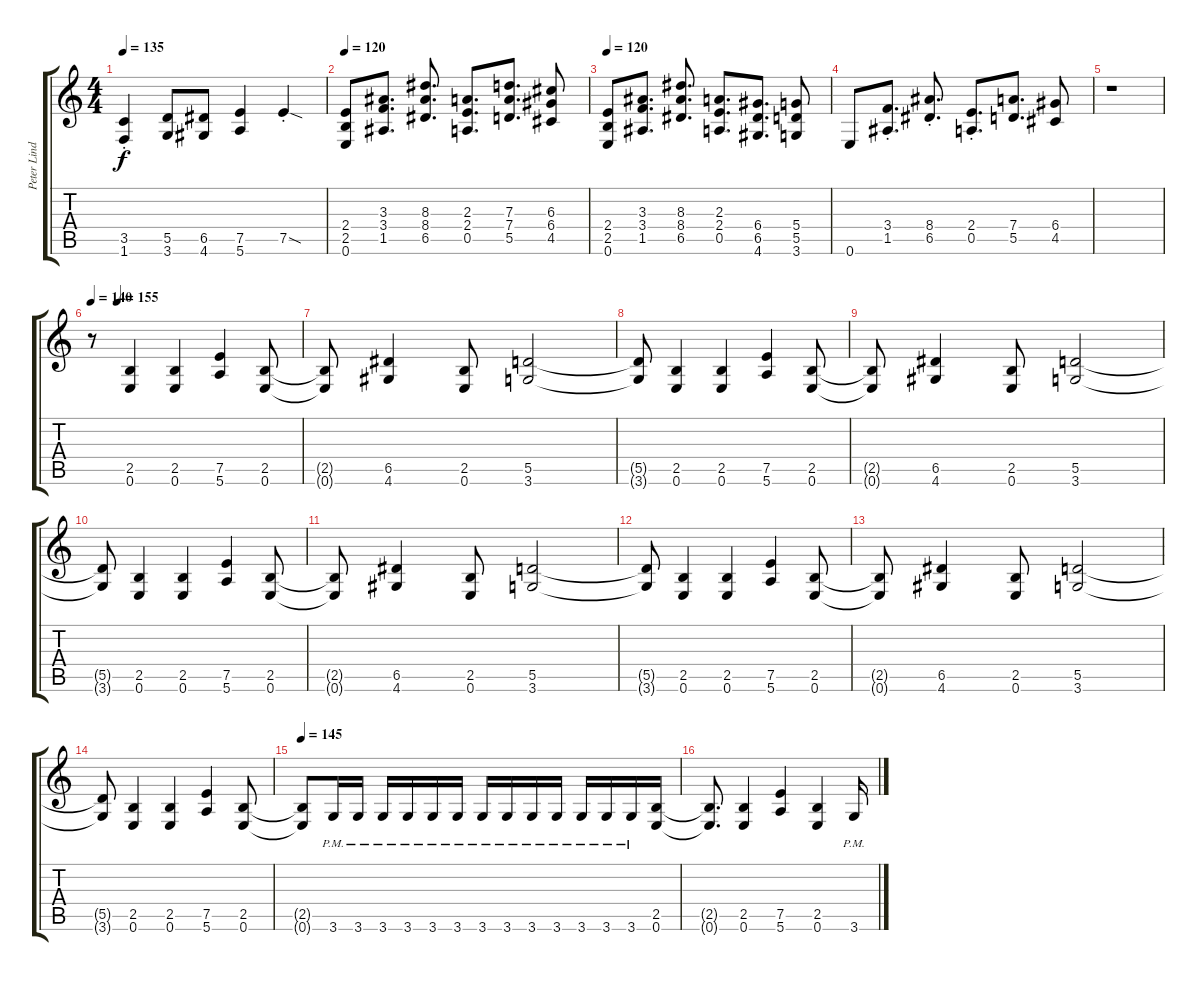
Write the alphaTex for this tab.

\track ("Peter Lindgren" "Peter Lind") {instrument distortionguitar}
\staff {score tabs}
\tuning (E4 B3 G3 D3 A2 E2) {hide}
\ts (4 4)
\tempo 135
\clef g2
\ks c
(3.5{st} 1.6{st}).4{dy f} (5.5 3.6).8 (6.5 4.6).8 (7.5 5.6).4 7.5{sod st}.4 |
\tempo 120
(2.4 2.5 0.6).8 (3.3 3.4 1.5).8{d} (8.3 8.4 6.5).8{d} (2.3 2.4 0.5).8{d} (7.3 7.4 5.5).8{d} (6.3 6.4 4.5).8 |
\tempo 120
(2.4 2.5 0.6).8 (3.3 3.4 1.5).8{d} (8.3 8.4 6.5).8{d} (2.3 2.4 0.5).8{d} (6.4 6.5 4.6).8{d} (5.4 5.5 3.6).8 |
0.6.8 (3.4{st} 1.5{st}).8{d} (8.4{st} 6.5{st}).8{d} (2.4{st} 0.5{st}).8{d} (7.4 5.5).8{d} (6.4 4.5).8 |
r.1 |
\tempo (155 0.125)
\tempo 140
r.8 (2.5 0.6).4 (2.5 0.6).4 (7.5 5.6).4 (2.5 0.6).8 |
(2.5{t} 0.6{t}).8 (6.5 4.6).4 (2.5 0.6).8 (5.5 3.6).2 |
(5.5{t} 3.6{t}).8 (2.5 0.6).4 (2.5 0.6).4 (7.5 5.6).4 (2.5 0.6).8 |
(2.5{t} 0.6{t}).8 (6.5 4.6).4 (2.5 0.6).8 (5.5 3.6).2 |
(5.5{t} 3.6{t}).8 (2.5 0.6).4 (2.5 0.6).4 (7.5 5.6).4 (2.5 0.6).8 |
(2.5{t} 0.6{t}).8 (6.5 4.6).4 (2.5 0.6).8 (5.5 3.6).2 |
(5.5{t} 3.6{t}).8 (2.5 0.6).4 (2.5 0.6).4 (7.5 5.6).4 (2.5 0.6).8 |
(2.5{t} 0.6{t}).8 (6.5 4.6).4 (2.5 0.6).8 (5.5 3.6).2 |
(5.5{t} 3.6{t}).8 (2.5 0.6).4 (2.5 0.6).4 (7.5 5.6).4 (2.5 0.6).8 |
\tempo 145
(2.5{t} 0.6{t}).8 3.6{pm}.16 3.6{pm}.16 3.6{pm}.16 3.6{pm}.16 3.6{pm}.16 3.6{pm}.16 3.6{pm}.16 3.6{pm}.16 3.6{pm}.16 3.6{pm}.16 3.6{pm}.16 3.6{pm}.16 3.6{pm}.16 (2.5 0.6).16 |
(2.5{t} 0.6{t}).8{d} (2.5 0.6).4 (7.5 5.6).4 (2.5 0.6).4 3.6{pm}.16
